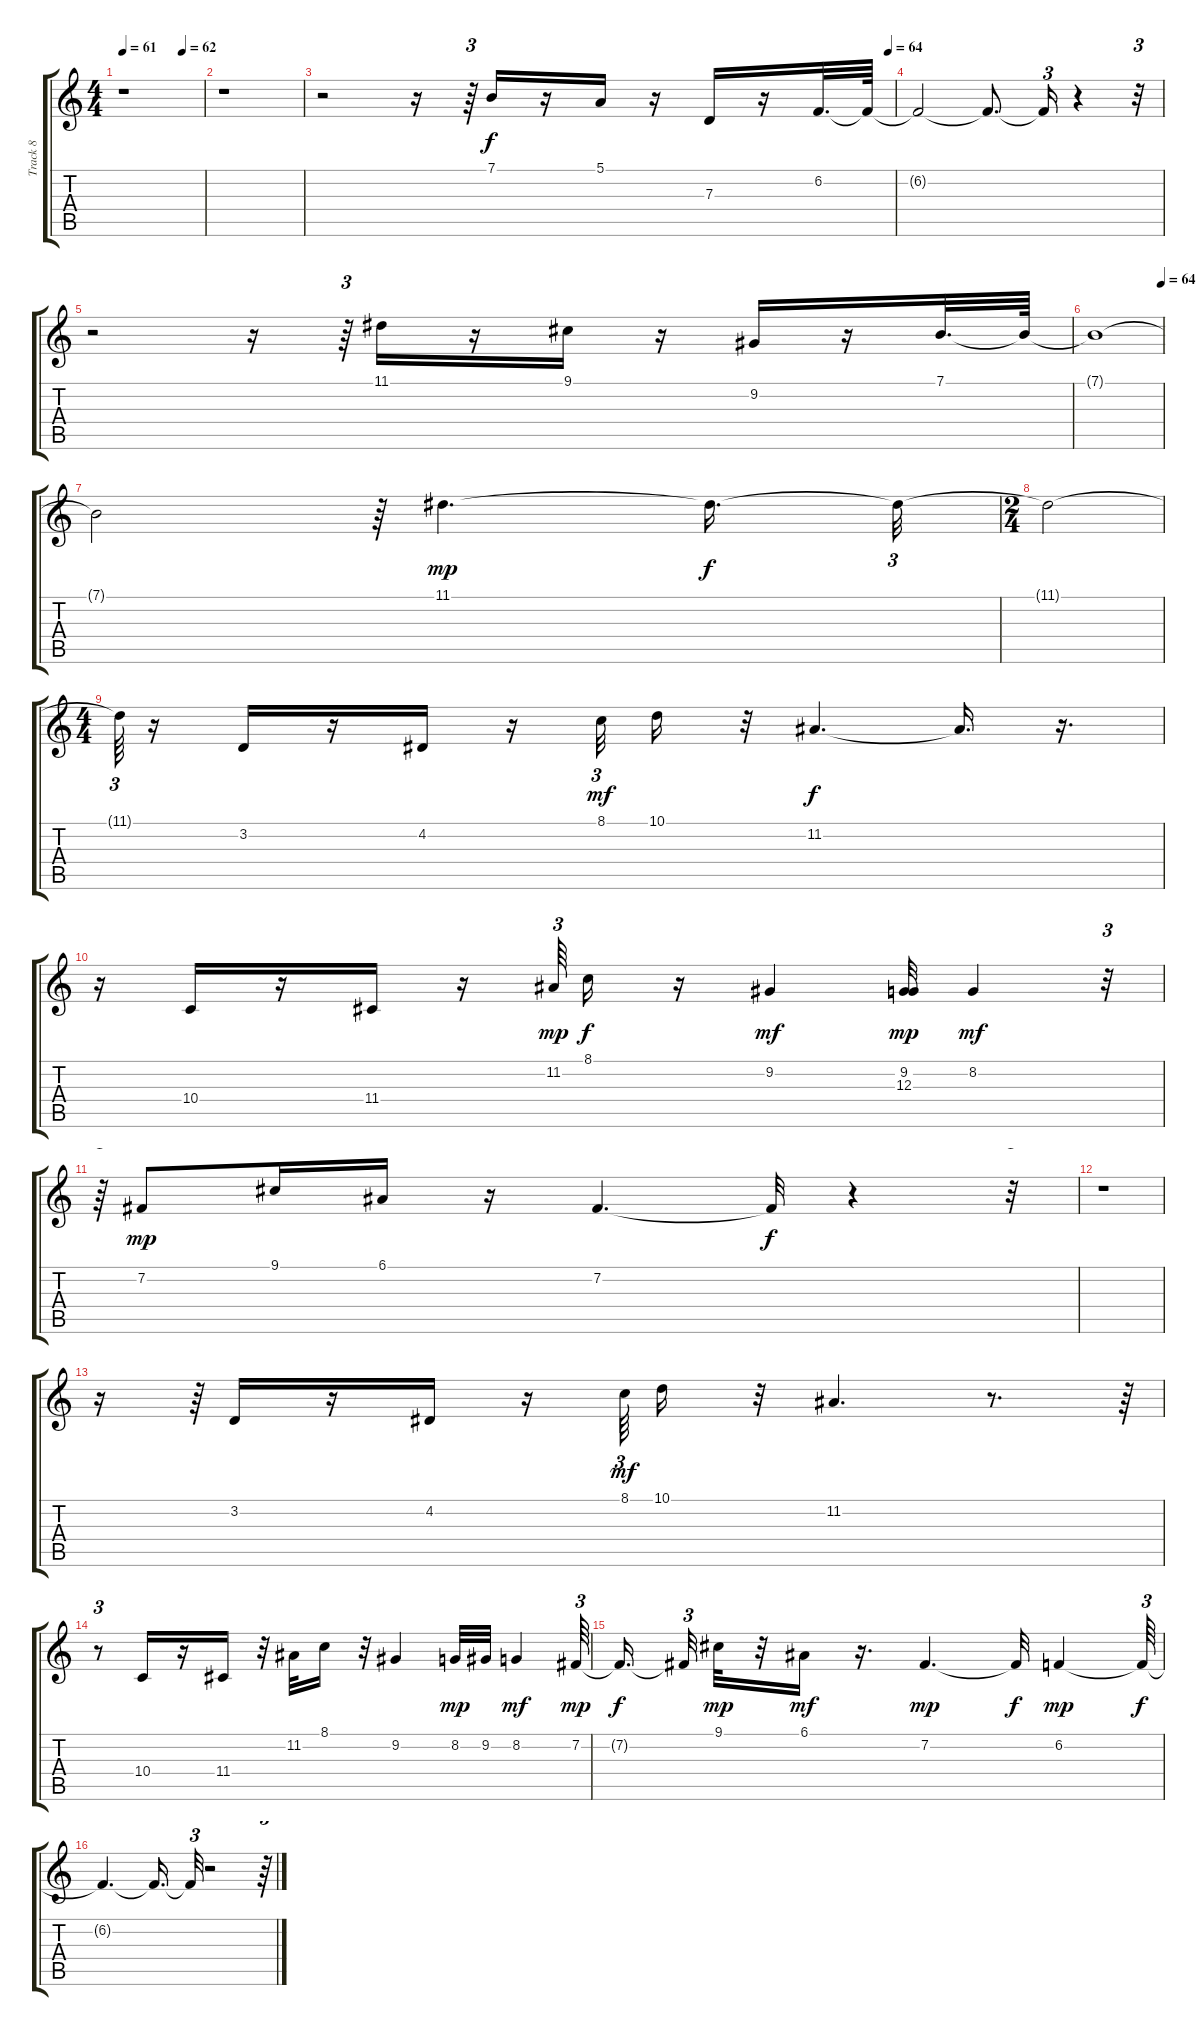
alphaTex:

\track ("Track 8" "Track 8") {instrument trumpet}
\staff {score tabs}
\tuning (E4 B3 G3 D3 A2 E2) {hide}
\ts (4 4)
\tempo 61
\tempo (62 0.7395833333333334)
\clef g2
\ks c
r.1{dy f} |
r.1 |
\tempo (64 0.9895833333333334)
r.2 r.16 r.64{tu (3 2)} 7.1.16 r.16 5.1.16 r.16 7.3.16 r.16 6.2.32{d} 6.2{t}.64 |
6.2{t}.2 6.2{t}.8{d} 6.2{t}.16{tu (3 2)} r.4 r.32{tu (3 2)} |
r.2 r.16 r.64{tu (3 2)} 11.1.16 r.16 9.1.16 r.16 9.2.16 r.16 7.1.32{d} 7.1{t}.64 |
\tempo (64 0.9895833333333334)
7.1{t}.1 |
7.1{t}.2 r.64{tu (3 2)} 11.1.4{d dy mp} 11.1{t}.16{d dy f} 11.1{t}.32{tu (3 2)} |
\ts (2 4)
11.1{t}.2 |
\ts (4 4)
11.1{t}.64{tu (3 2)} r.16 3.2.16 r.16 4.2.16 r.16 8.1.32{tu (3 2) dy mf} 10.1.16 r.32 11.2.4{d dy f} 11.2{t}.16{d} r.16{d} |
r.16 10.4.16 r.16 11.4.16 r.16 11.2.64{tu (3 2) dy mp} 8.1.16{dy f} r.16 9.2.4{dy mf} (9.2 12.3).32{dy mp} 8.2.4{dy mf} r.32{tu (3 2)} |
r.64{tu (3 2)} 7.2.8{dy mp} 9.1.16 6.1.16 r.16 7.2.4{d} 7.2{t}.32{dy f} r.4 r.32{tu (3 2)} |
r.1 |
r.16 r.64{tu (3 2)} 3.2.16 r.16 4.2.16 r.16 8.1.64{tu (3 2) dy mf} 10.1.16 r.32 11.2.4{d} r.8{d} r.64{tu (3 2)} |
r.8{tu (3 2)} 10.4.16 r.16 11.4.16 r.32 11.2.32 8.1.16 r.32 9.2.4 8.2.32{dy mp} 9.2.32 8.2.4{dy mf} 7.2.64{tu (3 2) dy mp} |
7.2{t}.16{d dy f} 7.2{t}.32{tu (3 2)} 9.1.32{dy mp} r.32 6.1.16{dy mf} r.16{d} 7.2.4{d dy mp} 7.2{t}.32{dy f} 6.2.4{dy mp} 6.2{t}.64{tu (3 2) dy f} |
6.2{t}.4{d} 6.2{t}.16{d} 6.2{t}.32{tu (3 2)} r.2 r.64{tu (3 2)}
